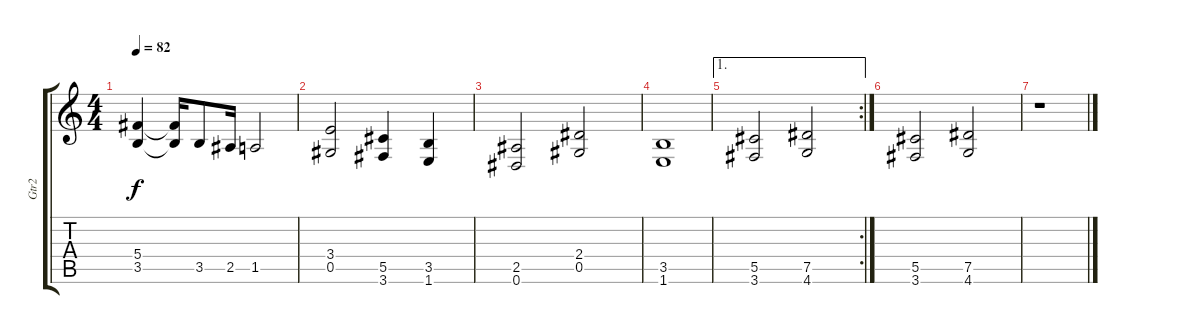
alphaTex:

\track ("Gtr2" "Gtr2") {instrument overdrivenguitar}
\staff {score tabs}
\tuning (Eb4 Bb3 Gb3 Db3 Ab2 Eb2) {hide}
\ts (4 4)
\tempo 82
\clef g2
\ks c
(5.4 3.5).4{dy f} (5.4{t} 3.5{t}).16 3.5.8 2.5.16 1.5.2 |
(3.4 0.5).2 (5.5 3.6).4 (3.5 1.6).4 |
(2.5 0.6).2 (2.4 0.5).2 |
(3.5 1.6).1 |
\ae 1
\rc 2
(5.5 3.6).2 (7.5 4.6).2 |
(5.5 3.6).2 (7.5 4.6).2 |
r.1
